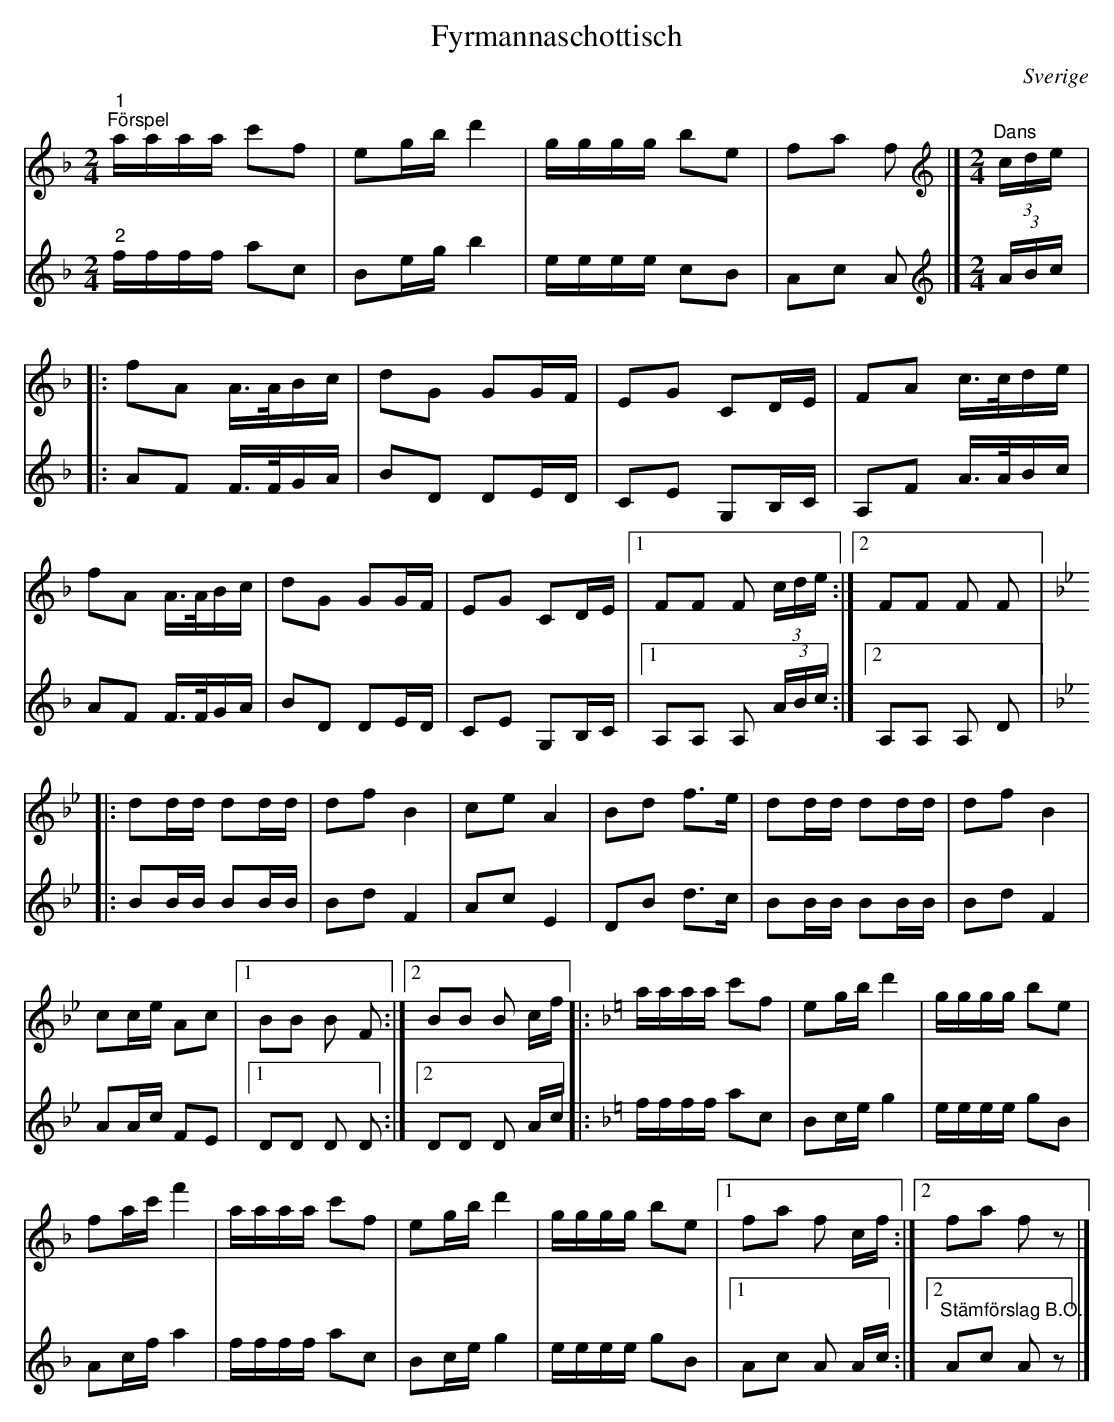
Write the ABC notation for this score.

X:1
T:Fyrmannaschottisch
O:Sverige
L:1/8
M:2/4
K:F
V:1
"^1""^Förspel" a/a/a/a/ c'f | eg/b/ d'2 | g/g/g/g/ be | fa f |] [K:F][M:2/4][K:treble]"^Dans" (3c/d/e/ |:
fA A/>A/B/c/ | dG GG/F/ | EG CD/E/ | FA c/>c/d/e/ |
fA A/>A/B/c/ | dG GG/F/ | EG CD/E/ |1 FF F (3c/d/e/ :|2 FF F F |:
[K:Bb] dd/d/ dd/d/ | df B2 | ce A2 | Bd f>e | dd/d/ dd/d/ | df B2 |
cc/e/ Ac |1 BB B F :|2 BB B c/f/ |:[K:F] a/a/a/a/ c'f | eg/b/ d'2 | g/g/g/g/ be |
fa/c'/ f'2 | a/a/a/a/ c'f | eg/b/ d'2 | g/g/g/g/ be |1 fa f c/f/ :|2 fa f z |]
V:2
"^2" f/f/f/f/ ac | Be/g/ b2 | e/e/e/e/ cB | Ac A |][K:F][M:2/4][K:treble] (3A/B/c/ |:
AF F/>F/G/A/ | BD DE/D/ | CE G,B,/C/ | A,F A/>A/B/c/ | AF F/>F/G/A/ | BD DE/D/ | CE G,B,/C/ |1 A,A, A, (3A/B/c/ :|2 A,A, A, D |:
[K:Bb] BB/B/ BB/B/ | Bd F2 | Ac E2 | DB d>c | BB/B/ BB/B/ | Bd F2 | AA/c/ FE |1 DD D D :|2 DD D A/c/ |:
[K:F] f/f/f/f/ ac | Bc/e/ g2 | e/e/e/e/ gB | Ac/f/ a2 | f/f/f/f/ ac | Bc/e/ g2 | e/e/e/e/ gB |1 Ac A A/c/ :|2"^Stämförslag B.O." Ac A z |]
